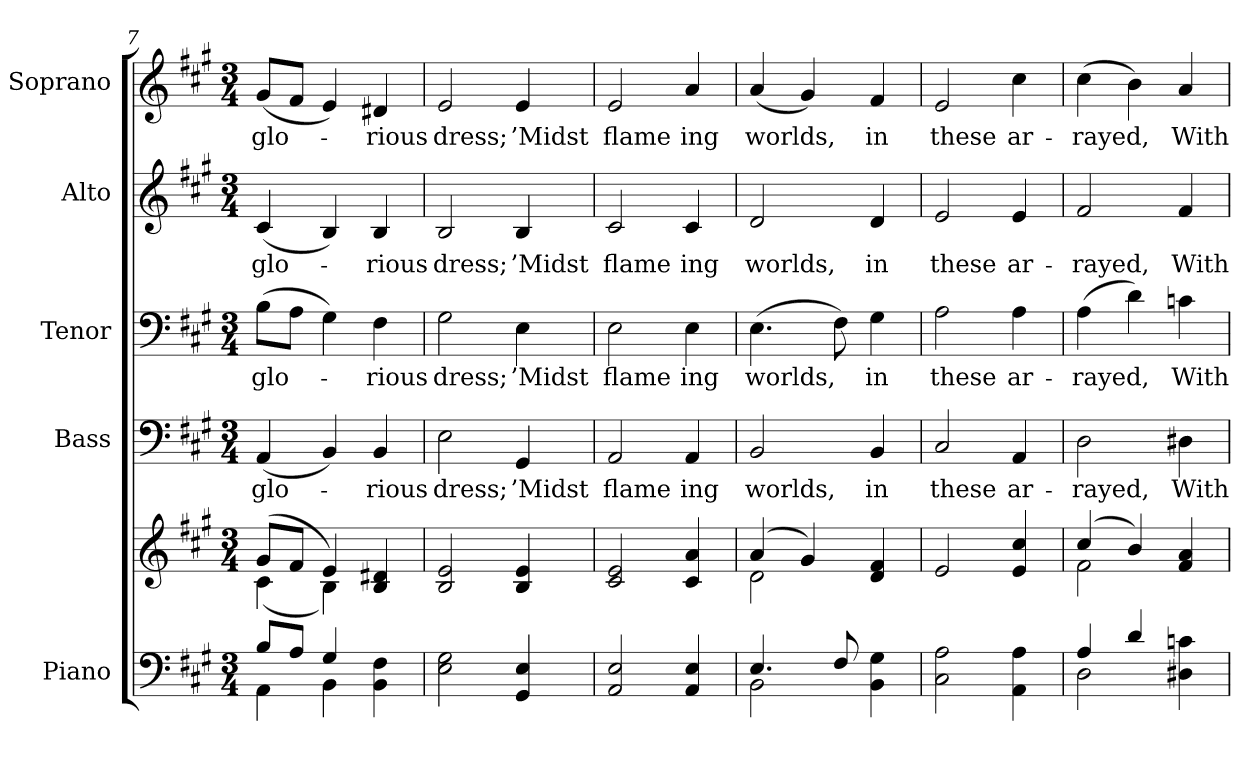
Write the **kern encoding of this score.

**kern	**kern	**kern	**text	**kern	**text	**kern	**text	**kern	**text
*part5	*part5	*part4	*part4	*part3	*part3	*part2	*part2	*part1	*part1
*staff6	*staff5	*staff4	*staff4	*staff3	*staff3	*staff2	*staff2	*staff1	*staff1
*I"Piano	*	*I"Bass	*	*I"Tenor	*	*I"Alto	*	*I"Soprano	*
*I'Pno.	*	*I'B.	*	*I'T.	*	*I'A.	*	*I'S.	*
!!LO:PB:g=z
*clefF4	*clefG2	*clefF4	*	*clefF4	*	*clefG2	*	*clefG2	*
*k[f#c#g#]	*k[f#c#g#]	*k[f#c#g#]	*	*k[f#c#g#]	*	*k[f#c#g#]	*	*k[f#c#g#]	*
*A:	*A:	*A:	*	*A:	*	*A:	*	*A:	*
*M3/4	*M3/4	*M3/4	*	*M3/4	*	*M3/4	*	*M3/4	*
=7	=7	=7	=7	=7	=7	=7	=7	=7	=7
*^	*^	*	*	*	*	*	*	*	*
!	!	!	!	!	!LO:LY:b:color=#000000	!	!	!	!	!	!
!	!	!	!	!	!	!	!LO:LY:b:color=#000000	!	!	!	!
!	!	!	!	!	!	!	!	!	!LO:LY:b:color=#000000	!	!
!	!	!	!	!	!	!	!	!	!	!	!LO:LY:b:color=#000000
8Bi/L	4AAi\	(8g#i/L	(4c#i\	(4AAi/	glo-	(8Bi\L	glo-	(4c#i/	glo-	(8g#i/L	glo-
8Ai/J	.	8f#i/J	.	.	.	8Ai\J	.	.	.	8f#i/J	.
4G#i/	4BBi\	4ei/)	4Bi\)	4BBi/)	.	4G#i\)	.	4Bi/)	.	4ei/)	.
!	!	!	!	!	!LO:LY:b:color=#000000	!	!	!	!	!	!
!	!	!	!	!	!	!	!LO:LY:b:color=#000000	!	!	!	!
!	!	!	!	!	!	!	!	!	!LO:LY:b:color=#000000	!	!
!	!	!	!	!	!	!	!	!	!	!	!LO:LY:b:color=#000000
4BBi\ 4F#i	4ryy	4Bi/ 4d#Xi	4ryy	4BBi/	-rious	4F#i\	-rious	4Bi/	-rious	4d#Xi/	-rious
*v	*v	*	*	*	*	*	*	*	*	*	*
*	*v	*v	*	*	*	*	*	*	*	*
=8	=8	=8	=8	=8	=8	=8	=8	=8	=8
*^	*^	*	*	*	*	*	*	*	*
!	!	!	!	!	!LO:LY:b:color=#000000	!	!	!	!	!	!
*v	*v	*	*	*	*	*	*	*	*	*	*
*	*v	*v	*	*	*	*	*	*	*	*
*^	*^	*	*	*	*	*	*	*	*
!	!	!	!	!	!	!	!LO:LY:b:color=#000000	!	!	!	!
*v	*v	*	*	*	*	*	*	*	*	*	*
*	*v	*v	*	*	*	*	*	*	*	*
*^	*^	*	*	*	*	*	*	*	*
!	!	!	!	!	!	!	!	!	!LO:LY:b:color=#000000	!	!
*v	*v	*	*	*	*	*	*	*	*	*	*
*	*v	*v	*	*	*	*	*	*	*	*
*^	*^	*	*	*	*	*	*	*	*
!	!	!	!	!	!	!	!	!	!	!	!LO:LY:b:color=#000000
*v	*v	*	*	*	*	*	*	*	*	*	*
*	*v	*v	*	*	*	*	*	*	*	*
2Ei\ 2G#i	2Bi/ 2ei	2Ei\	dress;	2G#i\	dress;	2Bi/	dress;	2ei/	dress;
!	!	!	!LO:LY:b:color=#000000	!	!	!	!	!	!
!	!	!	!	!	!LO:LY:b:color=#000000	!	!	!	!
!	!	!	!	!	!	!	!LO:LY:b:color=#000000	!	!
!	!	!	!	!	!	!	!	!	!LO:LY:b:color=#000000
4GG#i/ 4Ei	4Bi/ 4ei	4GG#i/	’Midst	4Ei\	’Midst	4Bi/	’Midst	4ei/	’Midst
=9	=9	=9	=9	=9	=9	=9	=9	=9	=9
!	!	!	!LO:LY:b:color=#000000	!	!	!	!	!	!
!	!	!	!	!	!LO:LY:b:color=#000000	!	!	!	!
!	!	!	!	!	!	!	!LO:LY:b:color=#000000	!	!
!	!	!	!	!	!	!	!	!	!LO:LY:b:color=#000000
2AAi/ 2Ei	2c#i/ 2ei	2AAi/	flame	2Ei\	flame	2c#i/	flame	2ei/	flame
!	!	!	!LO:LY:b:color=#000000	!	!	!	!	!	!
!	!	!	!	!	!LO:LY:b:color=#000000	!	!	!	!
!	!	!	!	!	!	!	!LO:LY:b:color=#000000	!	!
!	!	!	!	!	!	!	!	!	!LO:LY:b:color=#000000
4AAi/ 4Ei	4c#i/ 4ai	4AAi/	ing	4Ei\	ing	4c#i/	ing	4ai/	ing
!!LO:PB:g=z
=10	=10	=10	=10	=10	=10	=10	=10	=10	=10
*^	*^	*	*	*	*	*	*	*	*
!	!	!	!	!	!LO:LY:b:color=#000000	!	!	!	!	!	!
!	!	!	!	!	!	!	!LO:LY:b:color=#000000	!	!	!	!
!	!	!	!	!	!	!	!	!	!LO:LY:b:color=#000000	!	!
!	!	!	!	!	!	!	!	!	!	!	!LO:LY:b:color=#000000
4.Ei/	2BBi\	(4ai/	2di\	2BBi/	worlds,	(4.Ei\	worlds,	2di/	worlds,	(4ai/	worlds,
.	.	4g#i/)	.	.	.	.	.	.	.	4g#i/)	.
8F#i/	.	.	.	.	.	8F#i\)	.	.	.	.	.
!	!	!	!	!	!LO:LY:b:color=#000000	!	!	!	!	!	!
!	!	!	!	!	!	!	!LO:LY:b:color=#000000	!	!	!	!
!	!	!	!	!	!	!	!	!	!LO:LY:b:color=#000000	!	!
!	!	!	!	!	!	!	!	!	!	!	!LO:LY:b:color=#000000
4BBi\ 4G#i	4ryy	4di/ 4f#i	4ryy	4BBi/	in	4G#i\	in	4di/	in	4f#i/	in
*v	*v	*	*	*	*	*	*	*	*	*	*
*	*v	*v	*	*	*	*	*	*	*	*
=11	=11	=11	=11	=11	=11	=11	=11	=11	=11
*^	*^	*	*	*	*	*	*	*	*
!	!	!	!	!	!LO:LY:b:color=#000000	!	!	!	!	!	!
*v	*v	*	*	*	*	*	*	*	*	*	*
*	*v	*v	*	*	*	*	*	*	*	*
*^	*^	*	*	*	*	*	*	*	*
!	!	!	!	!	!	!	!LO:LY:b:color=#000000	!	!	!	!
*v	*v	*	*	*	*	*	*	*	*	*	*
*	*v	*v	*	*	*	*	*	*	*	*
*^	*^	*	*	*	*	*	*	*	*
!	!	!	!	!	!	!	!	!	!LO:LY:b:color=#000000	!	!
*v	*v	*	*	*	*	*	*	*	*	*	*
*	*v	*v	*	*	*	*	*	*	*	*
*^	*^	*	*	*	*	*	*	*	*
!	!	!	!	!	!	!	!	!	!	!	!LO:LY:b:color=#000000
*v	*v	*	*	*	*	*	*	*	*	*	*
*	*v	*v	*	*	*	*	*	*	*	*
2C#i\ 2Ai	2ei/	2C#i/	these	2Ai\	these	2ei/	these	2ei/	these
!	!	!	!LO:LY:b:color=#000000	!	!	!	!	!	!
!	!	!	!	!	!LO:LY:b:color=#000000	!	!	!	!
!	!	!	!	!	!	!	!LO:LY:b:color=#000000	!	!
!	!	!	!	!	!	!	!	!	!LO:LY:b:color=#000000
4AAi\ 4Ai	4ei/ 4cc#i	4AAi/	ar-	4Ai\	ar-	4ei/	ar-	4cc#i\	ar-
=12	=12	=12	=12	=12	=12	=12	=12	=12	=12
*^	*^	*	*	*	*	*	*	*	*
!	!	!	!	!	!LO:LY:b:color=#000000	!	!	!	!	!	!
!	!	!	!	!	!	!	!LO:LY:b:color=#000000	!	!	!	!
!	!	!	!	!	!	!	!	!	!LO:LY:b:color=#000000	!	!
!	!	!	!	!	!	!	!	!	!	!	!LO:LY:b:color=#000000
4Ai/	2Di\	(4cc#i/	2f#i\	2Di\	-rayed,	(4Ai\	-rayed,	2f#i/	-rayed,	(4cc#i\	-rayed,
4di/	.	4bi/)	.	.	.	4di\)	.	.	.	4bi\)	.
!	!	!	!	!	!LO:LY:b:color=#000000	!	!	!	!	!	!
!	!	!	!	!	!	!	!LO:LY:b:color=#000000	!	!	!	!
!	!	!	!	!	!	!	!	!	!LO:LY:b:color=#000000	!	!
!	!	!	!	!	!	!	!	!	!	!	!LO:LY:b:color=#000000
4D#Xi\ 4cni	4ryy	4f#i/ 4ai	4ryy	4D#Xi\	With	4cni\	With	4f#i/	With	4ai/	With
*v	*v	*	*	*	*	*	*	*	*	*	*
*	*v	*v	*	*	*	*	*	*	*	*
=	=	=	=	=	=	=	=	=	=
*-	*-	*-	*-	*-	*-	*-	*-	*-	*-
